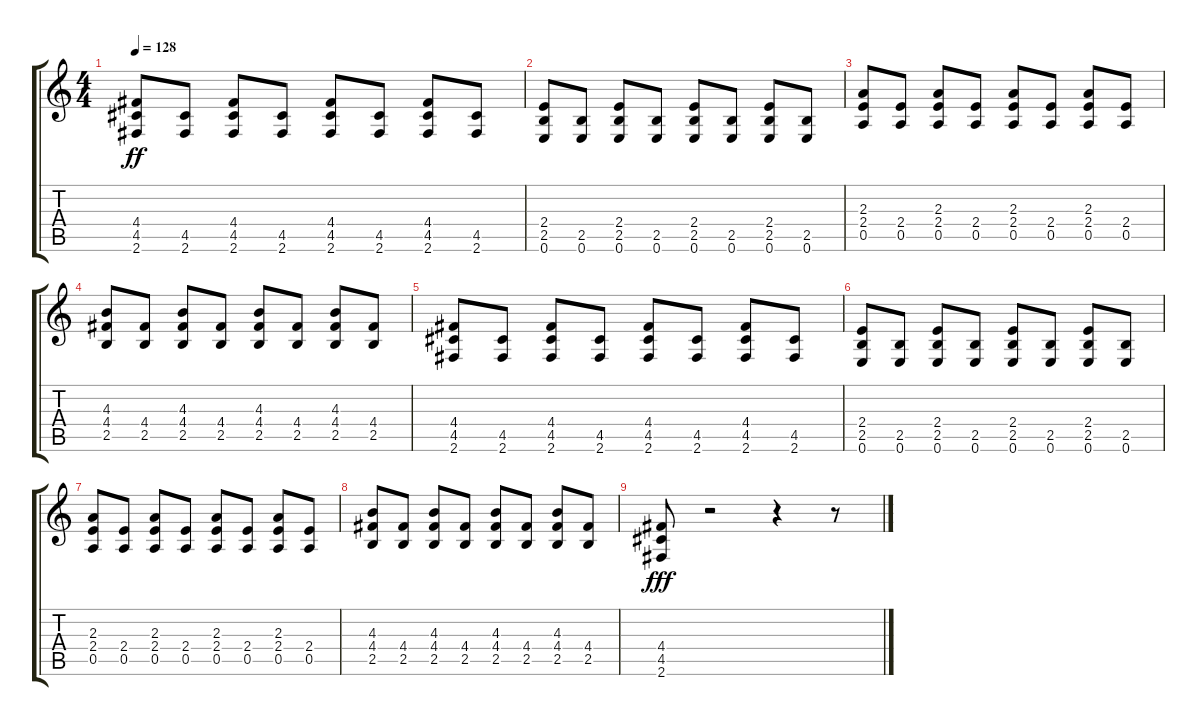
\track "" {instrument acousticguitarsteel}
\staff {score tabs}
\tuning (E4 B3 G3 D3 A2 E2) {hide}
\ts (4 4)
\tempo 128
\clef g2
\ks c
(4.4 4.5 2.6).8{dy ff} (4.5 2.6).8 (4.4 4.5 2.6).8 (4.5 2.6).8 (4.4 4.5 2.6).8 (4.5 2.6).8 (4.4 4.5 2.6).8 (4.5 2.6).8 |
(2.4 2.5 0.6).8 (2.5 0.6).8 (2.4 2.5 0.6).8 (2.5 0.6).8 (2.4 2.5 0.6).8 (2.5 0.6).8 (2.4 2.5 0.6).8 (2.5 0.6).8 |
(2.3 2.4 0.5).8 (2.4 0.5).8 (2.3 2.4 0.5).8 (2.4 0.5).8 (2.3 2.4 0.5).8 (2.4 0.5).8 (2.3 2.4 0.5).8 (2.4 0.5).8 |
(4.3 4.4 2.5).8 (4.4 2.5).8 (4.3 4.4 2.5).8 (4.4 2.5).8 (4.3 4.4 2.5).8 (4.4 2.5).8 (4.3 4.4 2.5).8 (4.4 2.5).8 |
(4.4 4.5 2.6).8 (4.5 2.6).8 (4.4 4.5 2.6).8 (4.5 2.6).8 (4.4 4.5 2.6).8 (4.5 2.6).8 (4.4 4.5 2.6).8 (4.5 2.6).8 |
(2.4 2.5 0.6).8 (2.5 0.6).8 (2.4 2.5 0.6).8 (2.5 0.6).8 (2.4 2.5 0.6).8 (2.5 0.6).8 (2.4 2.5 0.6).8 (2.5 0.6).8 |
(2.3 2.4 0.5).8 (2.4 0.5).8 (2.3 2.4 0.5).8 (2.4 0.5).8 (2.3 2.4 0.5).8 (2.4 0.5).8 (2.3 2.4 0.5).8 (2.4 0.5).8 |
(4.3 4.4 2.5).8 (4.4 2.5).8 (4.3 4.4 2.5).8 (4.4 2.5).8 (4.3 4.4 2.5).8 (4.4 2.5).8 (4.3 4.4 2.5).8 (4.4 2.5).8 |
(4.4 4.5 2.6).8{dy fff} r.2 r.4 r.8
